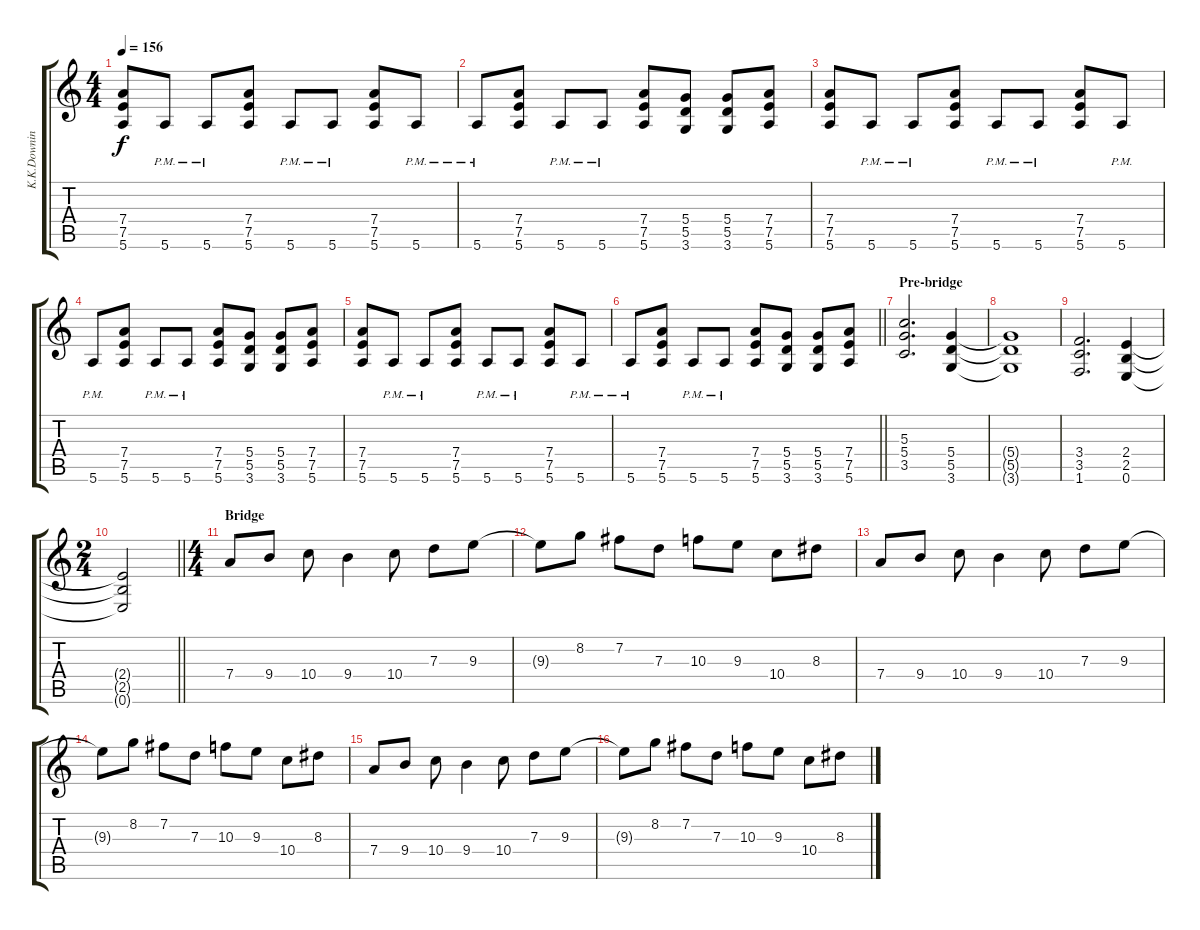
\track ("K.K.Downing" "K.K.Downin") {instrument distortionguitar}
\staff {score tabs}
\tuning (E4 B3 G3 D3 A2 E2) {hide}
\ts (4 4)
\tempo 156
\clef g2
\ks c
(7.4 7.5 5.6).8{dy f} 5.6{pm}.8 5.6{pm}.8 (7.4 7.5 5.6).8 5.6{pm}.8 5.6{pm}.8 (7.4 7.5 5.6).8 5.6{pm}.8 |
5.6{pm}.8 (7.4 7.5 5.6).8 5.6{pm}.8 5.6{pm}.8 (7.4 7.5 5.6).8 (5.4 5.5 3.6).8 (5.4 5.5 3.6).8 (7.4 7.5 5.6).8 |
(7.4 7.5 5.6).8 5.6{pm}.8 5.6{pm}.8 (7.4 7.5 5.6).8 5.6{pm}.8 5.6{pm}.8 (7.4 7.5 5.6).8 5.6{pm}.8 |
5.6{pm}.8 (7.4 7.5 5.6).8 5.6{pm}.8 5.6{pm}.8 (7.4 7.5 5.6).8 (5.4 5.5 3.6).8 (5.4 5.5 3.6).8 (7.4 7.5 5.6).8 |
(7.4 7.5 5.6).8 5.6{pm}.8 5.6{pm}.8 (7.4 7.5 5.6).8 5.6{pm}.8 5.6{pm}.8 (7.4 7.5 5.6).8 5.6{pm}.8 |
\barLineRight lightlight
5.6{pm}.8 (7.4 7.5 5.6).8 5.6{pm}.8 5.6{pm}.8 (7.4 7.5 5.6).8 (5.4 5.5 3.6).8 (5.4 5.5 3.6).8 (7.4 7.5 5.6).8 |
\section ("" "Pre-bridge")
(5.3 5.4 3.5).2{d} (5.4 5.5 3.6).4 |
(5.4{t} 5.5{t} 3.6{t}).1 |
(3.4 3.5 1.6).2{d} (2.4 2.5 0.6).4 |
\ts (2 4)
\barLineRight lightlight
(2.4{t} 2.5{t} 0.6{t}).2 |
\ts (4 4)
\section ("" "Bridge")
7.4.8 9.4.8 10.4.8 9.4.4 10.4.8 7.3.8 9.3.8 |
9.3{t}.8 8.2.8 7.2.8 7.3.8 10.3.8 9.3.8 10.4.8 8.3.8 |
7.4.8 9.4.8 10.4.8 9.4.4 10.4.8 7.3.8 9.3.8 |
9.3{t}.8 8.2.8 7.2.8 7.3.8 10.3.8 9.3.8 10.4.8 8.3.8 |
7.4.8 9.4.8 10.4.8 9.4.4 10.4.8 7.3.8 9.3.8 |
9.3{t}.8 8.2.8 7.2.8 7.3.8 10.3.8 9.3.8 10.4.8 8.3.8
